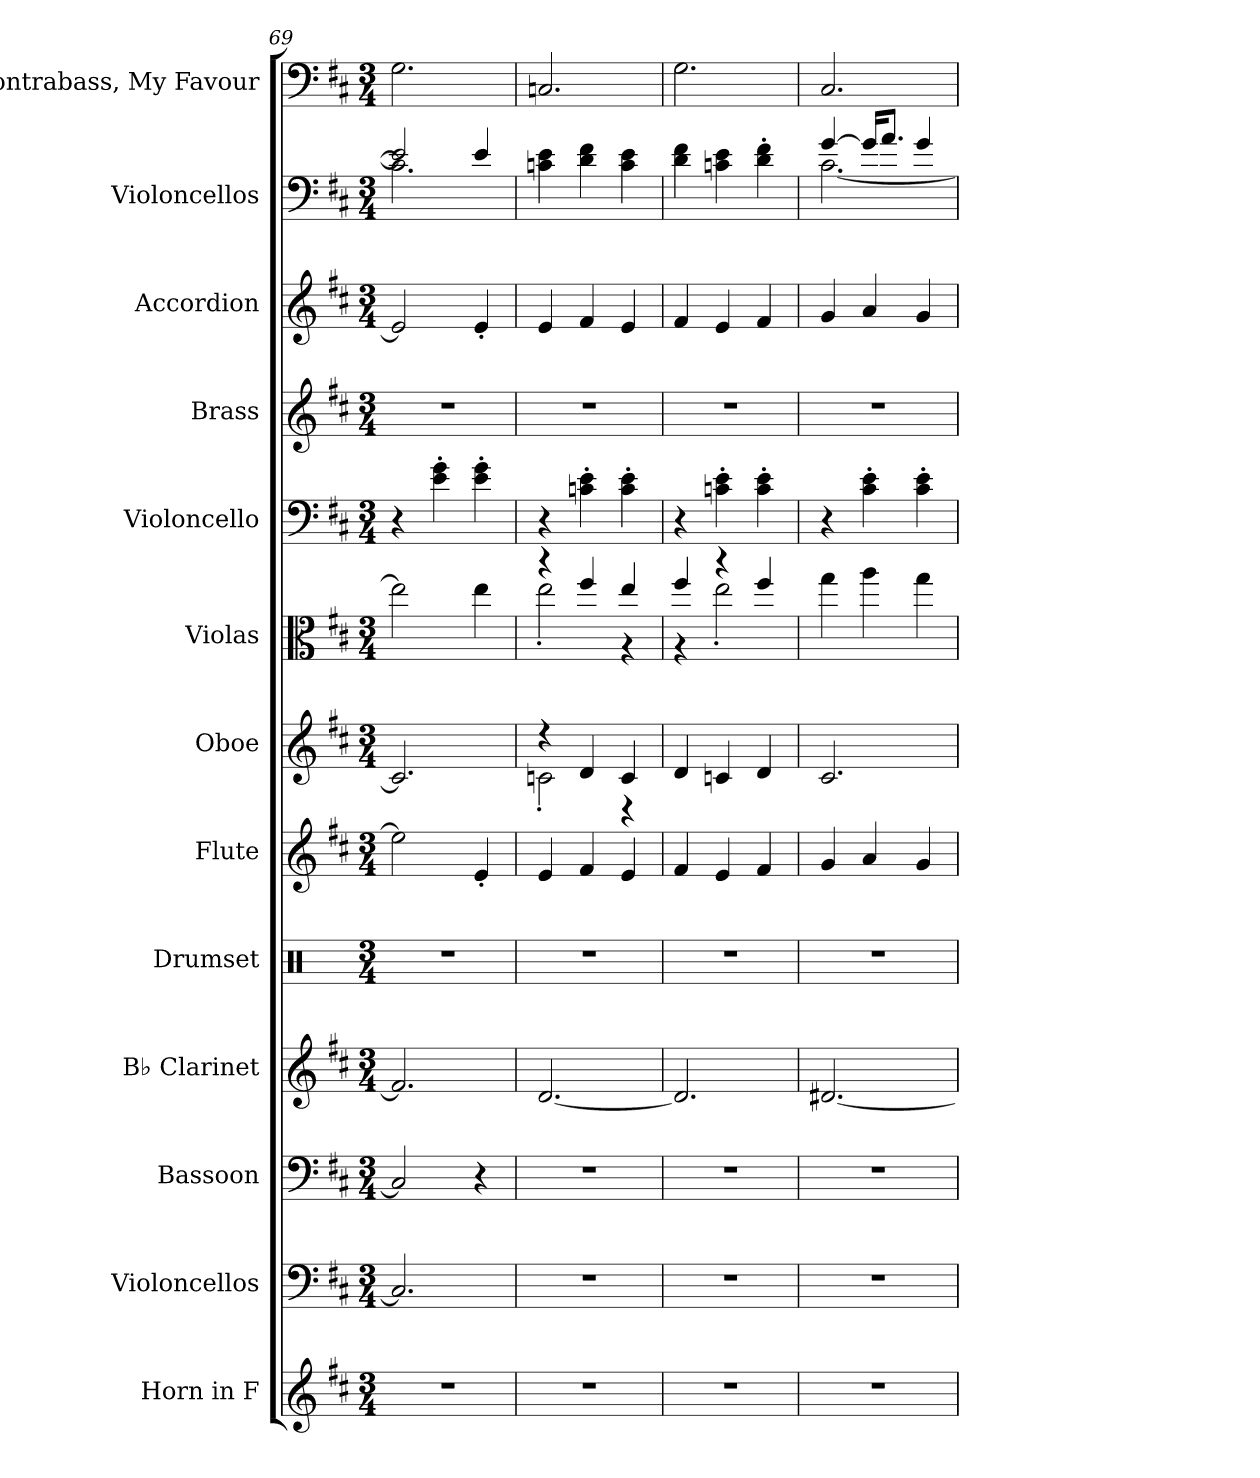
**kern	**kern	**kern	**kern	**kern	**kern	**kern	**kern	**kern	**kern	**kern	**kern	**kern
*part13	*part12	*part11	*part10	*part9	*part8	*part7	*part6	*part5	*part4	*part3	*part2	*part1
*staff13	*staff12	*staff11	*staff10	*staff9	*staff8	*staff7	*staff6	*staff5	*staff4	*staff3	*staff2	*staff1
*I"Horn in F	*I"Violoncellos	*I"Bassoon	*I"B♭ Clarinet	*I"Drumset	*I"Flute	*I"Oboe	*I"Violas	*I"Violoncello	*I"Brass	*I"Accordion	*I"Violoncellos	*I"Contrabass, My Favour
*	*I'Vcs.	*I'Bsn.	*I'B♭ Cl.	*I'D. Set	*I'Fl.	*I'Ob.	*I'Vlas.	*I'Vc.	*I'Br.	*I'Acc.	*I'Vcs.	*I'Cb.
*clefG2	*clefF4	*clefF4	*clefG2	*clefX	*clefG2	*clefG2	*clefC3	*clefF4	*clefG2	*clefG2	*clefF4	*clefF4
*ITrd4c7	*	*	*ITrd1c2	*	*	*	*	*	*	*	*	*ITrd7c12
*k[f#]	*k[f#c#]	*k[f#c#]	*k[]	*k[]	*k[f#c#]	*k[f#c#]	*k[f#c#]	*k[f#c#]	*k[f#c#]	*k[f#c#]	*k[f#c#]	*k[f#c#]
*M3/4	*M3/4	*M3/4	*M3/4	*M3/4	*M3/4	*M3/4	*M3/4	*M3/4	*M3/4	*M3/4	*M3/4	*M3/4
=69	=69	=69	=69	=69	=69	=69	=69	=69	=69	=69	=69	=69
*	*	*	*	*	*	*	*	*	*	*	*^	*
2.r	2.Cn/]	2Cn/]	2.e/]	2.r	2ee\]	2.c/]	2ee\]	4r	2.r	2e/]	2e/]	2.c\]	2.GG\
.	.	.	.	.	.	.	.	4e\' 4g\'	.	.	.	.	.
.	.	4r	.	.	4e'/	.	4ee\	4e\' 4g\'	.	4e'/	4e/	.	.
*	*	*	*	*	*	*	*	*	*	*	*v	*v	*
=70	=70	=70	=70	=70	=70	=70	=70	=70	=70	=70	=70	=70
*	*	*	*	*	*	*^	*^	*	*	*	*	*
2.r	2.r	2.r	[2.c/	2.r	4e/	4r	2cn'\	4r	2ee'\	4r	2.r	4e/	4cn\ 4e\	2.CCn/
.	.	.	.	.	4f#/	4d/	.	4ff#/	.	4cn\' 4e\'	.	4f#/	4d\ 4f#\	.
.	.	.	.	.	4e/	4c/	4r	4ee/	4r	4c\' 4e\'	.	4e/	4c\ 4e\	.
*	*	*	*	*	*	*v	*v	*	*	*	*	*	*	*
=71	=71	=71	=71	=71	=71	=71	=71	=71	=71	=71	=71	=71	=71
2.r	2.r	2.r	2.c/]	2.r	4f#/	4d/	4ff#/	4r	4r	2.r	4f#/	4d\ 4f#\	2.GG\
.	.	.	.	.	4e/	4cn/	4r	2ee'\	4cn\' 4e\'	.	4e/	4cn\ 4e\	.
.	.	.	.	.	4f#/	4d/	4ff#/	.	4c\' 4e\'	.	4f#/	4d\' 4f#\'	.
*	*	*	*	*	*	*	*v	*v	*	*	*	*	*
=72	=72	=72	=72	=72	=72	=72	=72	=72	=72	=72	=72	=72
*	*	*	*	*	*	*	*	*	*	*	*^	*
2.r	2.r	2.r	[2.c#X/	2.r	4g/	2.c#/	4gg\	4r	2.r	4g/	[4g/	[2.c#\	2.CC#/
.	.	.	.	.	4a/	.	4aa\	4c#\' 4e\'	.	4a/	16g/KL]	.	.
.	.	.	.	.	.	.	.	.	.	.	8.a/J	.	.
.	.	.	.	.	4g/	.	4gg\	4c#\' 4e\'	.	4g/	4g/	.	.
*	*	*	*	*	*	*	*	*	*	*	*v	*v	*
=	=	=	=	=	=	=	=	=	=	=	=	=
*-	*-	*-	*-	*-	*-	*-	*-	*-	*-	*-	*-	*-
